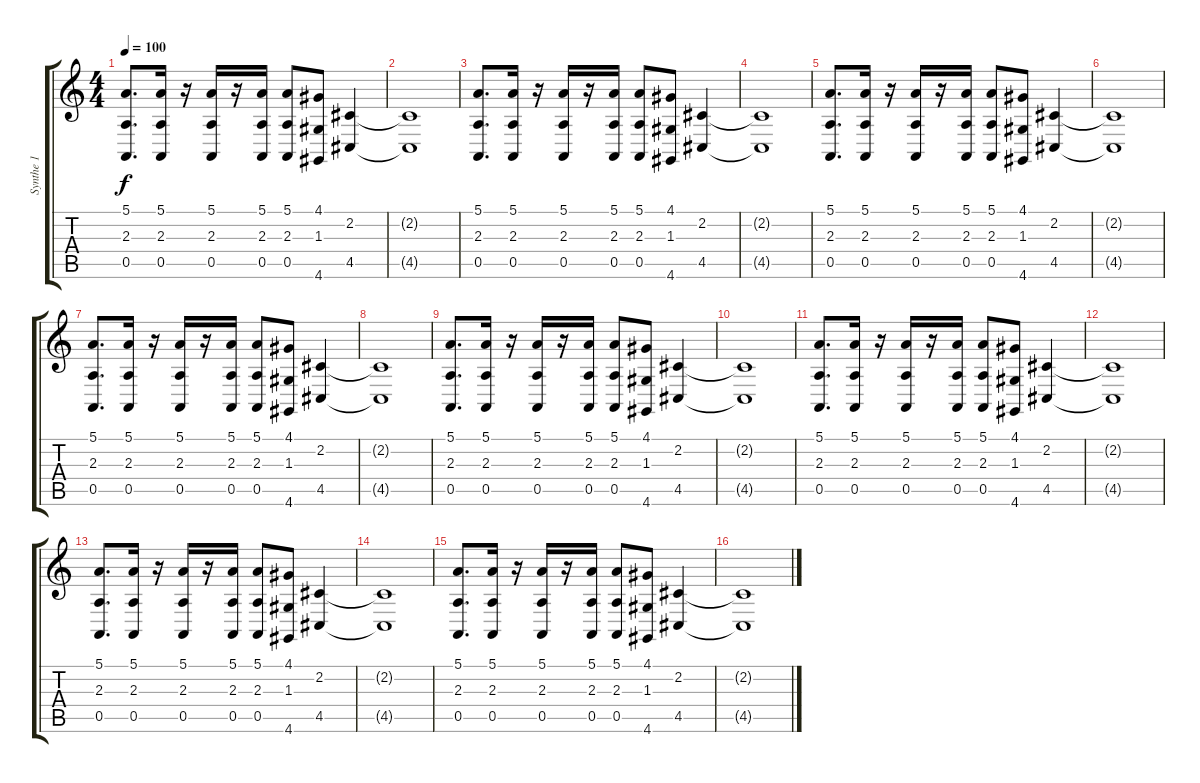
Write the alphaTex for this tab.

\track ("Synthe 1" "Synthe 1") {instrument xylophone}
\staff {score tabs}
\tuning (E4 B3 G3 D3 A2 E2) {hide}
\ts (4 4)
\tempo 100
\clef g2
\ks c
(5.1 2.3 0.5).8{d dy f volume 8 instrument xylophone} (5.1 2.3 0.5).16 r.16 (5.1 2.3 0.5).16 r.16 (5.1 2.3 0.5).16 (5.1 2.3 0.5).8 (4.1 1.3 4.6).8 (2.2 4.5).4 |
(2.2{t} 4.5{t}).1 |
(5.1 2.3 0.5).8{d volume 8 instrument xylophone} (5.1 2.3 0.5).16 r.16 (5.1 2.3 0.5).16 r.16 (5.1 2.3 0.5).16 (5.1 2.3 0.5).8 (4.1 1.3 4.6).8 (2.2 4.5).4 |
(2.2{t} 4.5{t}).1 |
(5.1 2.3 0.5).8{d volume 8 instrument xylophone} (5.1 2.3 0.5).16 r.16 (5.1 2.3 0.5).16 r.16 (5.1 2.3 0.5).16 (5.1 2.3 0.5).8 (4.1 1.3 4.6).8 (2.2 4.5).4 |
(2.2{t} 4.5{t}).1 |
(5.1 2.3 0.5).8{d volume 8 instrument xylophone} (5.1 2.3 0.5).16 r.16 (5.1 2.3 0.5).16 r.16 (5.1 2.3 0.5).16 (5.1 2.3 0.5).8 (4.1 1.3 4.6).8 (2.2 4.5).4 |
(2.2{t} 4.5{t}).1 |
(5.1 2.3 0.5).8{d volume 8 instrument xylophone} (5.1 2.3 0.5).16 r.16 (5.1 2.3 0.5).16 r.16 (5.1 2.3 0.5).16 (5.1 2.3 0.5).8 (4.1 1.3 4.6).8 (2.2 4.5).4 |
(2.2{t} 4.5{t}).1 |
(5.1 2.3 0.5).8{d volume 8 instrument xylophone} (5.1 2.3 0.5).16 r.16 (5.1 2.3 0.5).16 r.16 (5.1 2.3 0.5).16 (5.1 2.3 0.5).8 (4.1 1.3 4.6).8 (2.2 4.5).4 |
(2.2{t} 4.5{t}).1 |
(5.1 2.3 0.5).8{d volume 10 instrument xylophone} (5.1 2.3 0.5).16 r.16 (5.1 2.3 0.5).16 r.16 (5.1 2.3 0.5).16 (5.1 2.3 0.5).8 (4.1 1.3 4.6).8 (2.2 4.5).4 |
(2.2{t} 4.5{t}).1 |
(5.1 2.3 0.5).8{d volume 4 instrument xylophone} (5.1 2.3 0.5).16 r.16 (5.1 2.3 0.5).16 r.16 (5.1 2.3 0.5).16 (5.1 2.3 0.5).8 (4.1 1.3 4.6).8 (2.2 4.5).4 |
(2.2{t} 4.5{t}).1
